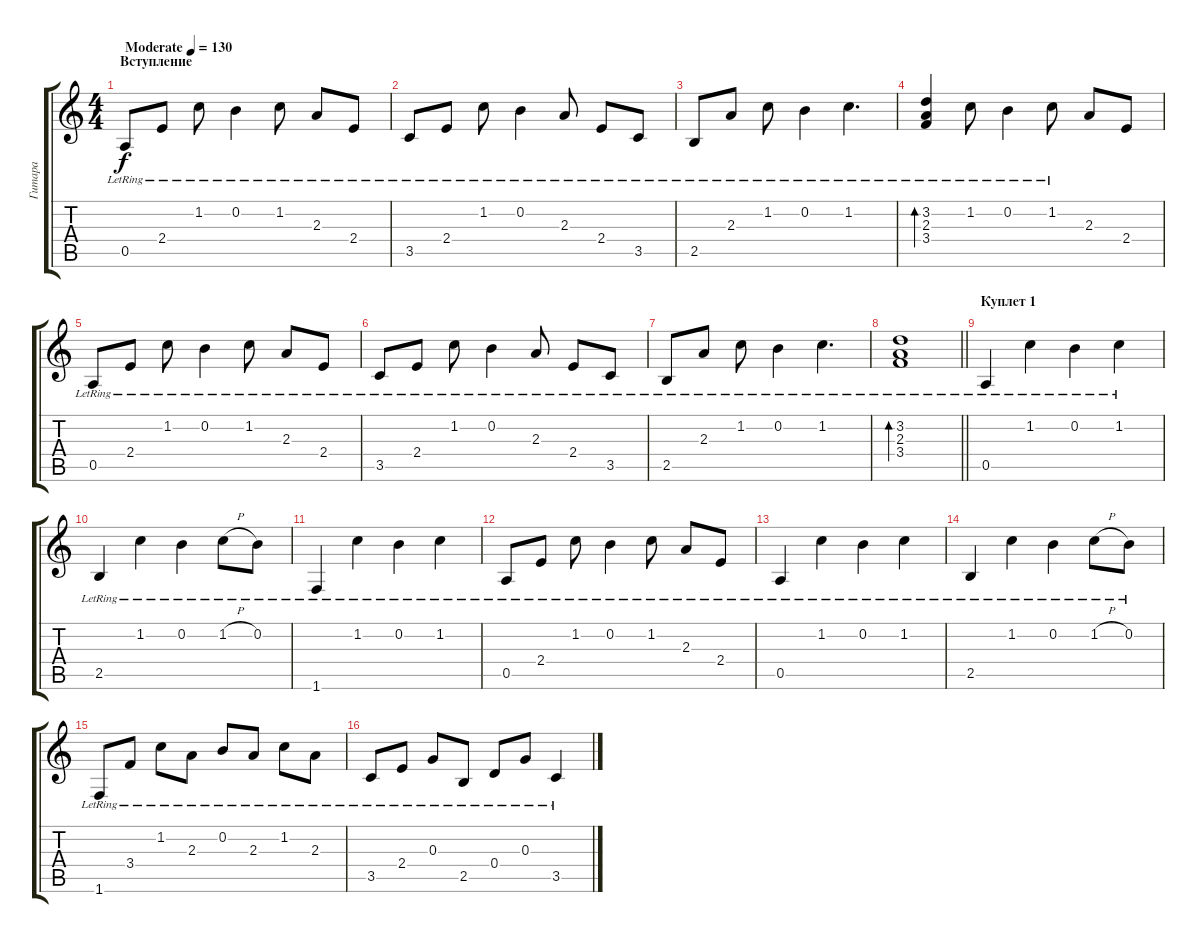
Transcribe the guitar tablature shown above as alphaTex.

\track ("Гитара" "Гитара") {solo instrument acousticguitarsteel}
\staff {score tabs}
\tuning (E4 B3 G3 D3 A2 E2) {hide}
\ts (4 4)
\section ("" "Вступление")
\tempo (130 "Moderate")
\clef g2
\ks c
0.5{lr}.8{dy f instrument acousticguitarsteel} 2.4{lr}.8 1.2{lr}.8 0.2{lr}.4 1.2{lr}.8 2.3{lr}.8 2.4{lr}.8 |
3.5{lr}.8 2.4{lr}.8 1.2{lr}.8 0.2{lr}.4 2.3{lr}.8 2.4{lr}.8 3.5{lr}.8 |
2.5{lr}.8 2.3{lr}.8 1.2{lr}.8 0.2{lr}.4 1.2{lr}.4{d} |
(3.2{lr} 2.3{lr} 3.4{lr}).4{bd 120} 1.2{lr}.8 0.2{lr}.4 1.2{lr}.8 2.3.8 2.4.8 |
0.5{lr}.8 2.4{lr}.8 1.2{lr}.8 0.2{lr}.4 1.2{lr}.8 2.3{lr}.8 2.4{lr}.8 |
3.5{lr}.8 2.4{lr}.8 1.2{lr}.8 0.2{lr}.4 2.3{lr}.8 2.4{lr}.8 3.5{lr}.8 |
2.5{lr}.8 2.3{lr}.8 1.2{lr}.8 0.2{lr}.4 1.2{lr}.4{d} |
\barLineRight lightlight
(3.2{lr} 2.3{lr} 3.4{lr}).1{bd 240} |
\section ("" "Куплет 1")
0.5{lr}.4 1.2{lr}.4 0.2{lr}.4 1.2{lr}.4 |
2.5{lr}.4 1.2{lr}.4 0.2{lr}.4 1.2{h lr}.8 0.2{lr}.8 |
1.6{lr}.4 1.2{lr}.4 0.2{lr}.4 1.2{lr}.4 |
0.5{lr}.8 2.4{lr}.8 1.2{lr}.8 0.2{lr}.4 1.2{lr}.8 2.3{lr}.8 2.4{lr}.8 |
0.5{lr}.4 1.2{lr}.4 0.2{lr}.4 1.2{lr}.4 |
2.5{lr}.4 1.2{lr}.4 0.2{lr}.4 1.2{h lr}.8 0.2{lr}.8 |
1.6{lr}.8 3.4{lr}.8 1.2{lr}.8 2.3{lr}.8 0.2{lr}.8 2.3{lr}.8 1.2{lr}.8 2.3{lr}.8 |
3.5{lr}.8 2.4{lr}.8 0.3{lr}.8 2.5{lr}.8 0.4{lr}.8 0.3{lr}.8 3.5{lr}.4
